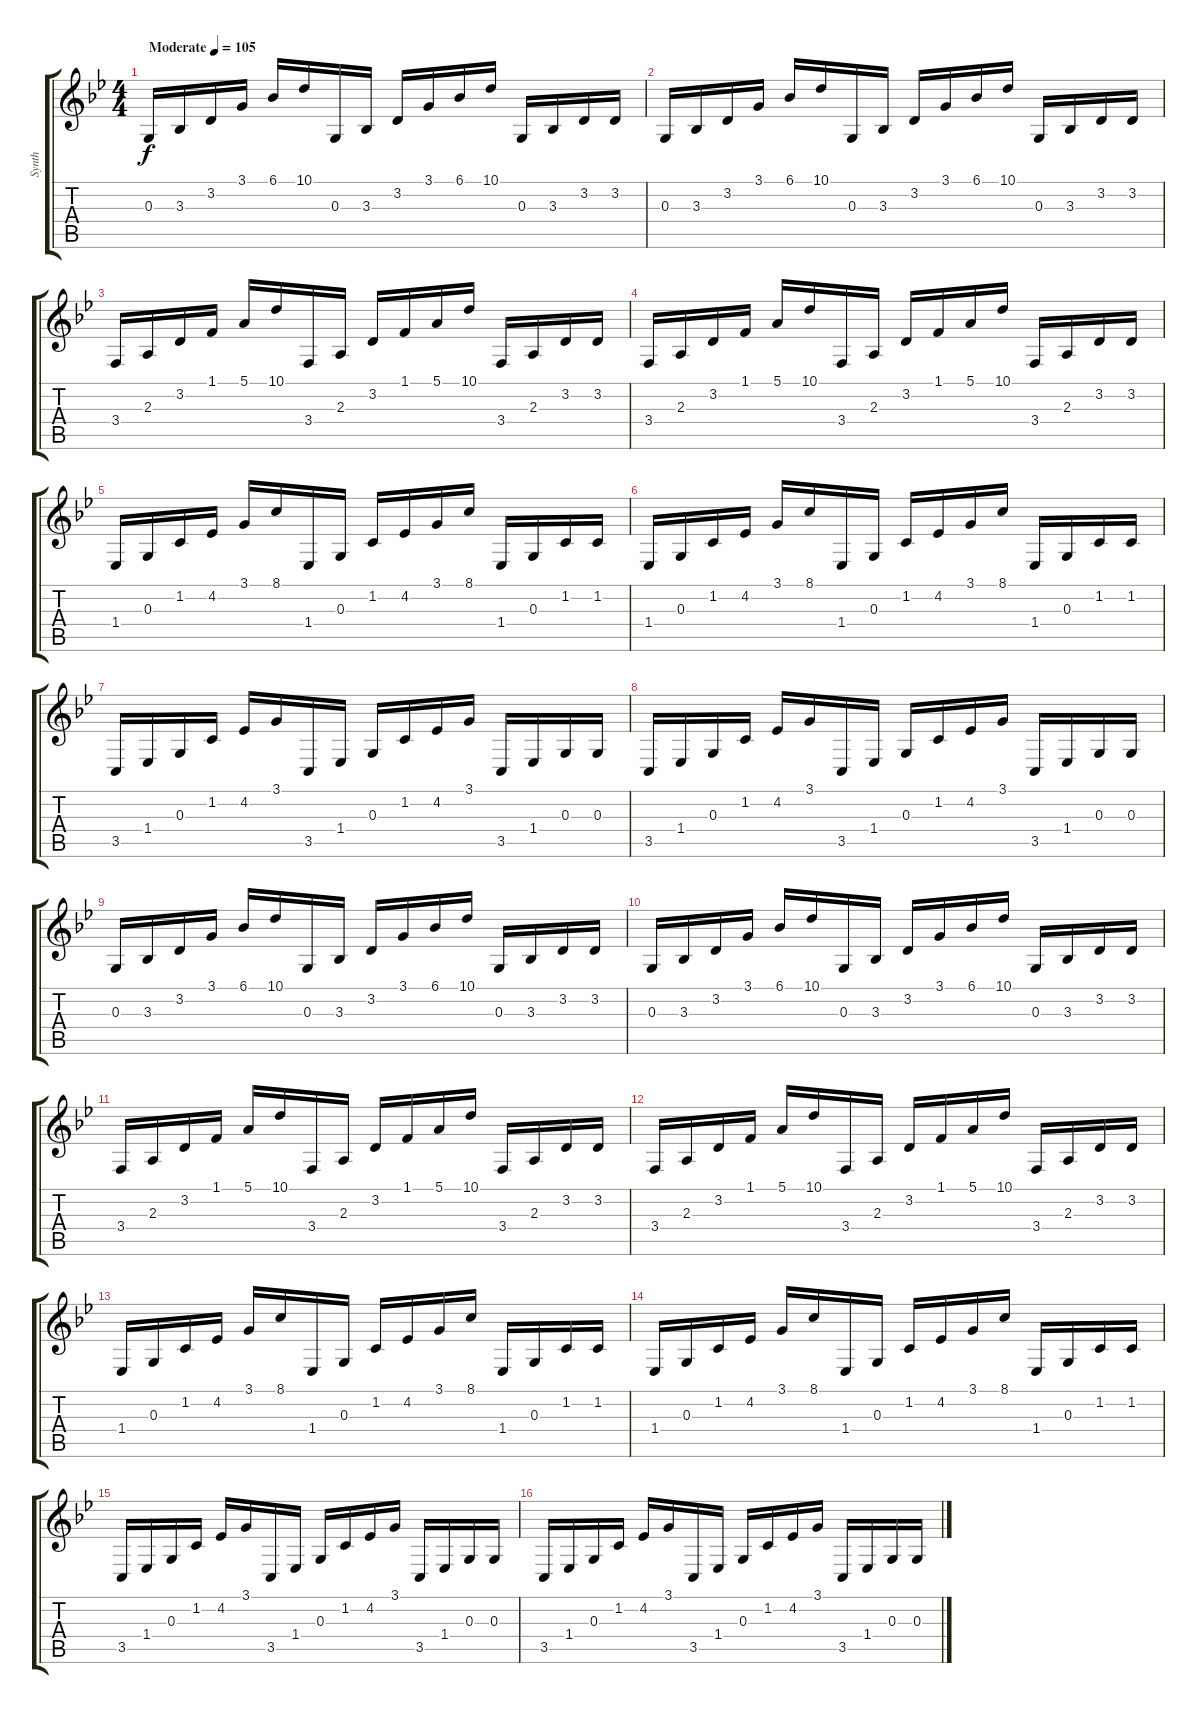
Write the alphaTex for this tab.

\track ("Synth" "Synth") {instrument pad3polysynth bank 5}
\staff {score tabs}
\tuning (E4 B3 G3 D3 A2 E2) {hide}
\ts (4 4)
\tempo (105 "Moderate")
\clef g2
\ks bb
0.3.16{dy f instrument pad3polysynth} 3.3.16 3.2.16 3.1.16 6.1.16 10.1.16 0.3.16 3.3.16 3.2.16 3.1.16 6.1.16 10.1.16 0.3.16 3.3.16 3.2.16 3.2.16 |
0.3.16 3.3.16 3.2.16 3.1.16 6.1.16 10.1.16 0.3.16 3.3.16 3.2.16 3.1.16 6.1.16 10.1.16 0.3.16 3.3.16 3.2.16 3.2.16 |
3.4.16 2.3.16 3.2.16 1.1.16 5.1.16 10.1.16 3.4.16 2.3.16 3.2.16 1.1.16 5.1.16 10.1.16 3.4.16 2.3.16 3.2.16 3.2.16 |
3.4.16 2.3.16 3.2.16 1.1.16 5.1.16 10.1.16 3.4.16 2.3.16 3.2.16 1.1.16 5.1.16 10.1.16 3.4.16 2.3.16 3.2.16 3.2.16 |
1.4.16 0.3.16 1.2.16 4.2.16 3.1.16 8.1.16 1.4.16 0.3.16 1.2.16 4.2.16 3.1.16 8.1.16 1.4.16 0.3.16 1.2.16 1.2.16 |
1.4.16 0.3.16 1.2.16 4.2.16 3.1.16 8.1.16 1.4.16 0.3.16 1.2.16 4.2.16 3.1.16 8.1.16 1.4.16 0.3.16 1.2.16 1.2.16 |
3.5.16 1.4.16 0.3.16 1.2.16 4.2.16 3.1.16 3.5.16 1.4.16 0.3.16 1.2.16 4.2.16 3.1.16 3.5.16 1.4.16 0.3.16 0.3.16 |
3.5.16 1.4.16 0.3.16 1.2.16 4.2.16 3.1.16 3.5.16 1.4.16 0.3.16 1.2.16 4.2.16 3.1.16 3.5.16 1.4.16 0.3.16 0.3.16 |
0.3.16 3.3.16 3.2.16 3.1.16 6.1.16 10.1.16 0.3.16 3.3.16 3.2.16 3.1.16 6.1.16 10.1.16 0.3.16 3.3.16 3.2.16 3.2.16 |
0.3.16 3.3.16 3.2.16 3.1.16 6.1.16 10.1.16 0.3.16 3.3.16 3.2.16 3.1.16 6.1.16 10.1.16 0.3.16 3.3.16 3.2.16 3.2.16 |
3.4.16 2.3.16 3.2.16 1.1.16 5.1.16 10.1.16 3.4.16 2.3.16 3.2.16 1.1.16 5.1.16 10.1.16 3.4.16 2.3.16 3.2.16 3.2.16 |
3.4.16 2.3.16 3.2.16 1.1.16 5.1.16 10.1.16 3.4.16 2.3.16 3.2.16 1.1.16 5.1.16 10.1.16 3.4.16 2.3.16 3.2.16 3.2.16 |
1.4.16 0.3.16 1.2.16 4.2.16 3.1.16 8.1.16 1.4.16 0.3.16 1.2.16 4.2.16 3.1.16 8.1.16 1.4.16 0.3.16 1.2.16 1.2.16 |
1.4.16 0.3.16 1.2.16 4.2.16 3.1.16 8.1.16 1.4.16 0.3.16 1.2.16 4.2.16 3.1.16 8.1.16 1.4.16 0.3.16 1.2.16 1.2.16 |
3.5.16 1.4.16 0.3.16 1.2.16 4.2.16 3.1.16 3.5.16 1.4.16 0.3.16 1.2.16 4.2.16 3.1.16 3.5.16 1.4.16 0.3.16 0.3.16 |
3.5.16 1.4.16 0.3.16 1.2.16 4.2.16 3.1.16 3.5.16 1.4.16 0.3.16 1.2.16 4.2.16 3.1.16 3.5.16 1.4.16 0.3.16 0.3.16
